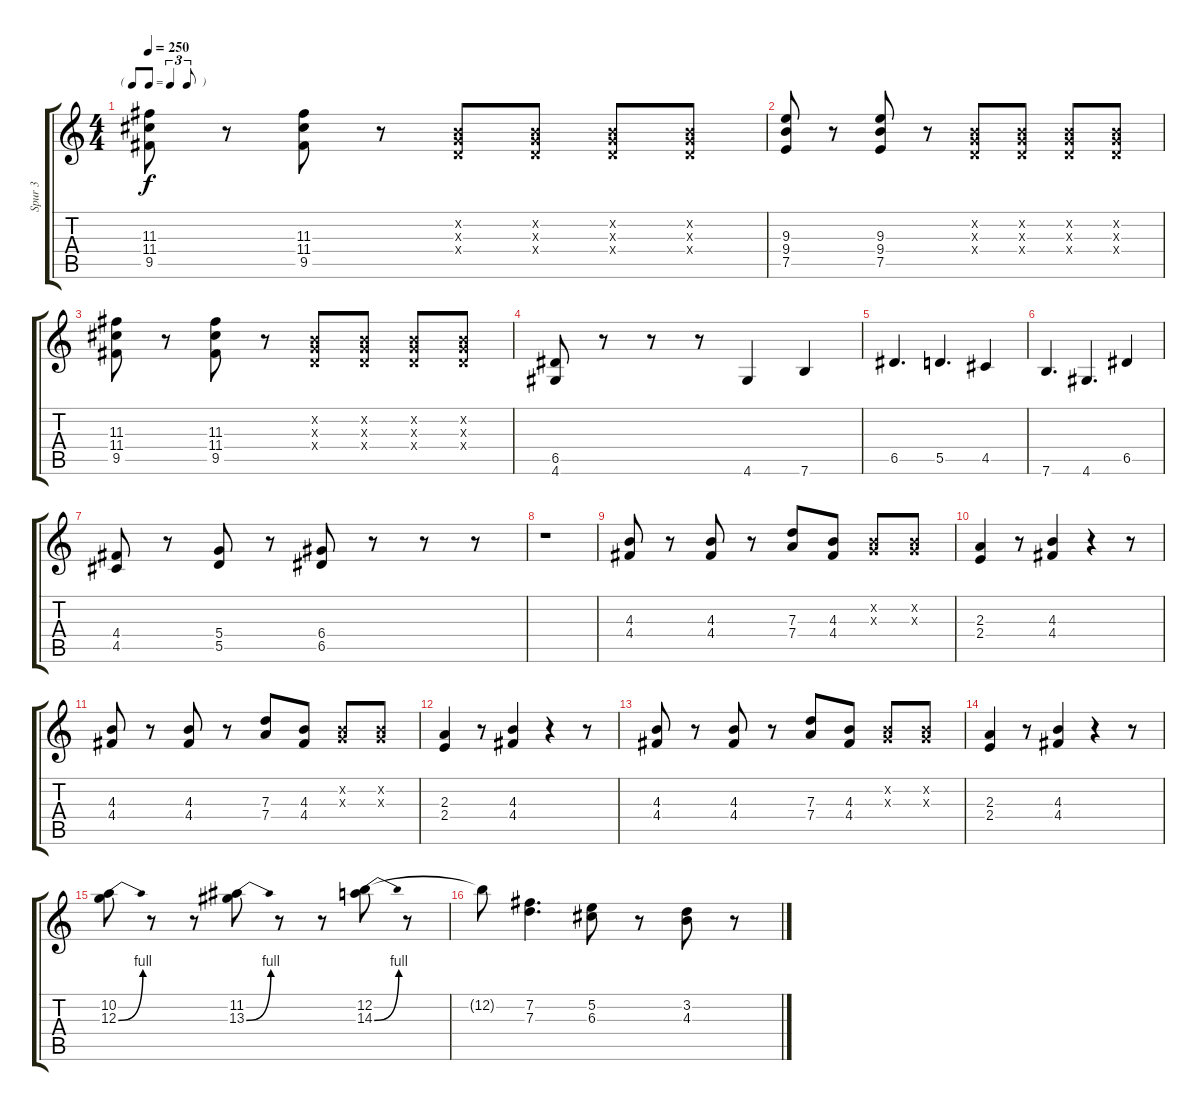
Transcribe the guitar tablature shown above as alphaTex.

\track ("Spur 3" "Spur 3") {instrument overdrivenguitar}
\staff {score tabs}
\tuning (E4 B3 G3 D3 A2 E2) {hide}
\ts (4 4)
\tf triplet8th
\tempo 250
\clef g2
\ks c
(11.3 11.4 9.5).8{dy f} r.8 (11.3 11.4 9.5).8 r.8 (0.2{x} 0.3{x} 0.4{x}).8 (0.2{x} 0.3{x} 0.4{x}).8 (0.2{x} 0.3{x} 0.4{x}).8 (0.2{x} 0.3{x} 0.4{x}).8 |
(9.3 9.4 7.5).8 r.8 (9.3 9.4 7.5).8 r.8 (0.2{x} 0.3{x} 0.4{x}).8 (0.2{x} 0.3{x} 0.4{x}).8 (0.2{x} 0.3{x} 0.4{x}).8 (0.2{x} 0.3{x} 0.4{x}).8 |
(11.3 11.4 9.5).8 r.8 (11.3 11.4 9.5).8 r.8 (0.2{x} 0.3{x} 0.4{x}).8 (0.2{x} 0.3{x} 0.4{x}).8 (0.2{x} 0.3{x} 0.4{x}).8 (0.2{x} 0.3{x} 0.4{x}).8 |
(6.5 4.6).8 r.8 r.8 r.8 4.6.4 7.6.4 |
6.5.4{d} 5.5.4{d} 4.5.4 |
7.6.4{d} 4.6.4{d} 6.5.4 |
(4.4 4.5).8 r.8 (5.4 5.5).8 r.8 (6.4 6.5).8 r.8 r.8 r.8 |
r.1 |
(4.3 4.4).8 r.8 (4.3 4.4).8 r.8 (7.3 7.4).8 (4.3 4.4).8 (0.2{x} 0.3{x}).8 (0.2{x} 0.3{x}).8 |
(2.3 2.4).4 r.8 (4.3 4.4).4 r.4 r.8 |
(4.3 4.4).8 r.8 (4.3 4.4).8 r.8 (7.3 7.4).8 (4.3 4.4).8 (0.2{x} 0.3{x}).8 (0.2{x} 0.3{x}).8 |
(2.3 2.4).4 r.8 (4.3 4.4).4 r.4 r.8 |
(4.3 4.4).8 r.8 (4.3 4.4).8 r.8 (7.3 7.4).8 (4.3 4.4).8 (0.2{x} 0.3{x}).8 (0.2{x} 0.3{x}).8 |
(2.3 2.4).4 r.8 (4.3 4.4).4 r.4 r.8 |
(10.2 12.3{be (bend 0 0 60 4)}).8 r.8 r.8 (11.2 13.3{be (bend 0 0 60 4)}).8 r.8 r.8 (12.2 14.3{be (bend 0 0 60 4)}).8 r.8 |
12.2{t}.8 (7.2 7.3).4{d} (5.2 6.3).8 r.8 (3.2 4.3).8 r.8
